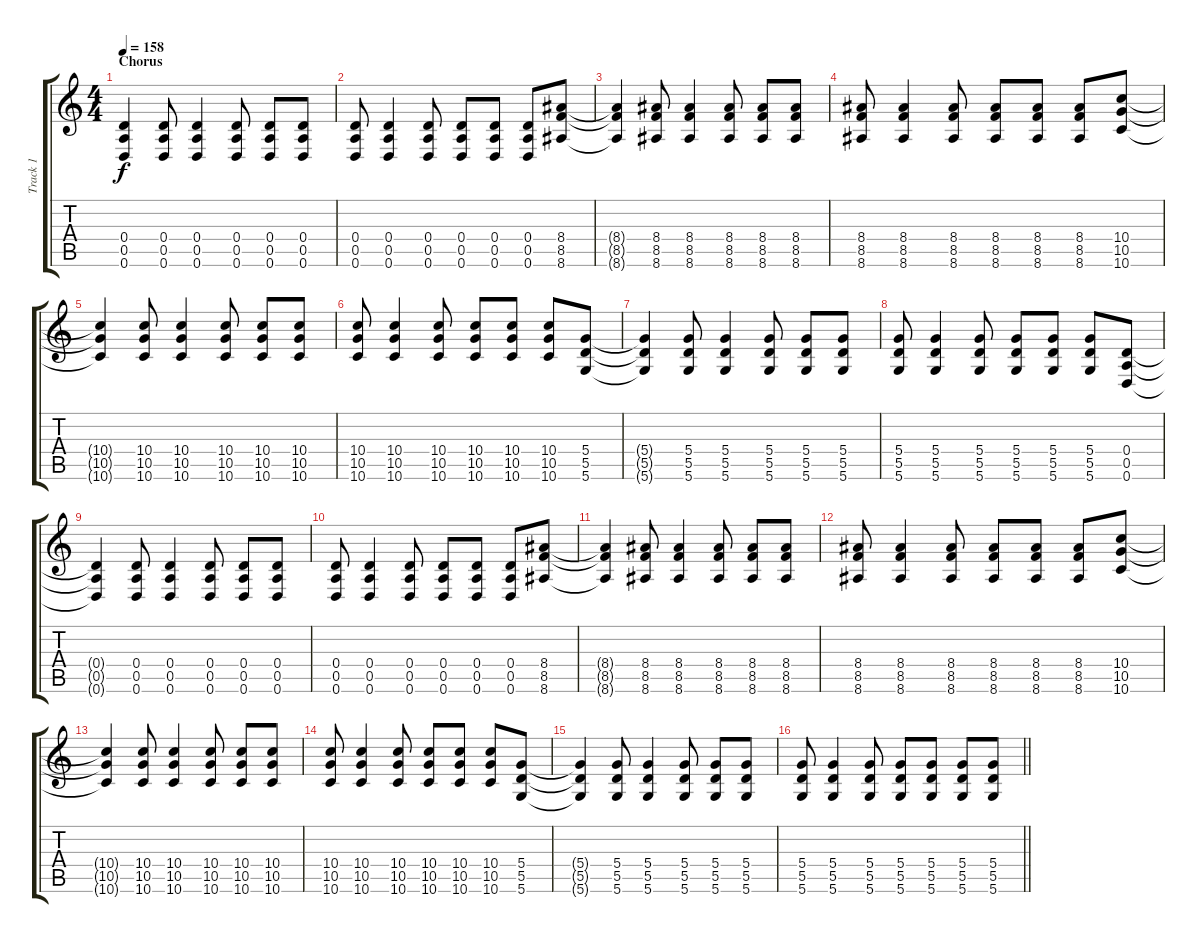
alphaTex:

\track ("Track 1" "Track 1") {instrument distortionguitar}
\staff {score tabs}
\tuning (E4 B3 G3 D3 A2 D2) {hide}
\ts (4 4)
\section ("" "Chorus")
\tempo 158
\clef g2
\ks c
(0.4 0.5 0.6).4{dy f} (0.4 0.5 0.6).8 (0.4 0.5 0.6).4 (0.4 0.5 0.6).8 (0.4 0.5 0.6).8 (0.4 0.5 0.6).8 |
(0.4 0.5 0.6).8 (0.4 0.5 0.6).4 (0.4 0.5 0.6).8 (0.4 0.5 0.6).8 (0.4 0.5 0.6).8 (0.4 0.5 0.6).8 (8.4 8.5 8.6).8 |
(8.4{t} 8.5{t} 8.6{t}).4 (8.4 8.5 8.6).8 (8.4 8.5 8.6).4 (8.4 8.5 8.6).8 (8.4 8.5 8.6).8 (8.4 8.5 8.6).8 |
(8.4 8.5 8.6).8 (8.4 8.5 8.6).4 (8.4 8.5 8.6).8 (8.4 8.5 8.6).8 (8.4 8.5 8.6).8 (8.4 8.5 8.6).8 (10.4 10.5 10.6).8 |
(10.4{t} 10.5{t} 10.6{t}).4 (10.4 10.5 10.6).8 (10.4 10.5 10.6).4 (10.4 10.5 10.6).8 (10.4 10.5 10.6).8 (10.4 10.5 10.6).8 |
(10.4 10.5 10.6).8 (10.4 10.5 10.6).4 (10.4 10.5 10.6).8 (10.4 10.5 10.6).8 (10.4 10.5 10.6).8 (10.4 10.5 10.6).8 (5.4 5.5 5.6).8 |
(5.4{t} 5.5{t} 5.6{t}).4 (5.4 5.5 5.6).8 (5.4 5.5 5.6).4 (5.4 5.5 5.6).8 (5.4 5.5 5.6).8 (5.4 5.5 5.6).8 |
(5.4 5.5 5.6).8 (5.4 5.5 5.6).4 (5.4 5.5 5.6).8 (5.4 5.5 5.6).8 (5.4 5.5 5.6).8 (5.4 5.5 5.6).8 (0.4 0.5 0.6).8 |
(0.4{t} 0.5{t} 0.6{t}).4 (0.4 0.5 0.6).8 (0.4 0.5 0.6).4 (0.4 0.5 0.6).8 (0.4 0.5 0.6).8 (0.4 0.5 0.6).8 |
(0.4 0.5 0.6).8 (0.4 0.5 0.6).4 (0.4 0.5 0.6).8 (0.4 0.5 0.6).8 (0.4 0.5 0.6).8 (0.4 0.5 0.6).8 (8.4 8.5 8.6).8 |
(8.4{t} 8.5{t} 8.6{t}).4 (8.4 8.5 8.6).8 (8.4 8.5 8.6).4 (8.4 8.5 8.6).8 (8.4 8.5 8.6).8 (8.4 8.5 8.6).8 |
(8.4 8.5 8.6).8 (8.4 8.5 8.6).4 (8.4 8.5 8.6).8 (8.4 8.5 8.6).8 (8.4 8.5 8.6).8 (8.4 8.5 8.6).8 (10.4 10.5 10.6).8 |
(10.4{t} 10.5{t} 10.6{t}).4 (10.4 10.5 10.6).8 (10.4 10.5 10.6).4 (10.4 10.5 10.6).8 (10.4 10.5 10.6).8 (10.4 10.5 10.6).8 |
(10.4 10.5 10.6).8 (10.4 10.5 10.6).4 (10.4 10.5 10.6).8 (10.4 10.5 10.6).8 (10.4 10.5 10.6).8 (10.4 10.5 10.6).8 (5.4 5.5 5.6).8 |
(5.4{t} 5.5{t} 5.6{t}).4 (5.4 5.5 5.6).8 (5.4 5.5 5.6).4 (5.4 5.5 5.6).8 (5.4 5.5 5.6).8 (5.4 5.5 5.6).8 |
\barLineRight lightlight
(5.4 5.5 5.6).8 (5.4 5.5 5.6).4 (5.4 5.5 5.6).8 (5.4 5.5 5.6).8 (5.4 5.5 5.6).8 (5.4 5.5 5.6).8 (5.4 5.5 5.6).8
